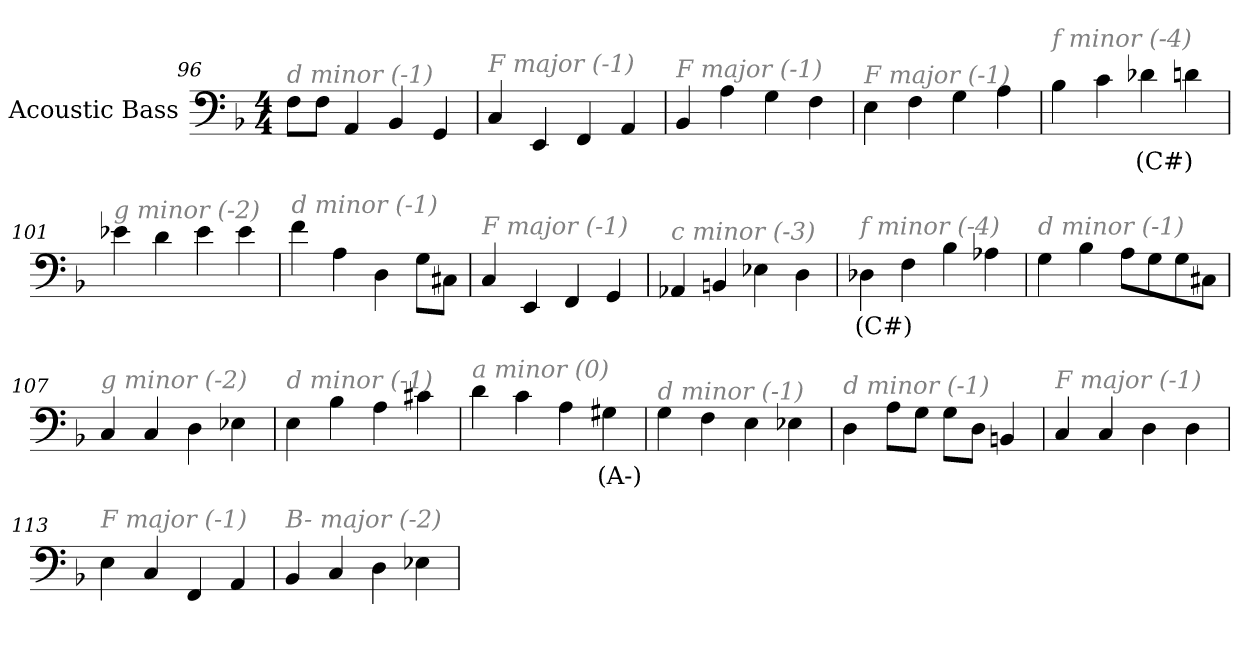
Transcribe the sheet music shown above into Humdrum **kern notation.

**kern	**text
*part1	*part1
*staff1	*staff1
*I"Acoustic Bass	*
*clefF4	*
*ITrd7c12	*
*k[b-]	*
*F:	*
*M4/4	*
=96	=96
!LO:TX:i:color=#808080:t=d minor (-1)	!
8FFL	.
8FFJ	.
4AAA	.
4BBB-	.
4GGG	.
=97	=97
!LO:TX:i:color=#808080:t=F major (-1)	!
4CC	.
4EEE	.
4FFF	.
4AAA	.
=98	=98
!LO:TX:i:color=#808080:t=F major (-1)	!
4BBB-	.
4AA	.
4GG	.
4FF	.
=99	=99
!LO:TX:i:color=#808080:t=F major (-1)	!
4EE	.
4FF	.
4GG	.
4AA	.
=100	=100
!LO:TX:i:color=#808080:t=f minor (-4)	!
4BB-	.
4C	.
4D-Xi	(C#)
4D	.
=101	=101
!LO:TX:i:color=#808080:t=g minor (-2)	!
4E-X	.
4D	.
4E-	.
4E-	.
=102	=102
!LO:TX:i:color=#808080:t=d minor (-1)	!
4F	.
4AA	.
4DD	.
8GGL	.
8CC#XJ	.
=103	=103
!LO:TX:i:color=#808080:t=F major (-1)	!
4CC	.
4EEE	.
4FFF	.
4GGG	.
=104	=104
!LO:TX:i:color=#808080:t=c minor (-3)	!
4AAA-X	.
4BBBn	.
4EE-X	.
4DD	.
=105	=105
!LO:TX:i:color=#808080:t=f minor (-4)	!
4DD-Xi	(C#)
4FF	.
4BB-	.
4AA-X	.
=106	=106
!LO:TX:i:color=#808080:t=d minor (-1)	!
4GG	.
4BB-	.
8AAL	.
8GG	.
8GG	.
8CC#XJ	.
=107	=107
!LO:TX:i:color=#808080:t=g minor (-2)	!
4CC	.
4CC	.
4DD	.
4EE-X	.
=108	=108
!LO:TX:i:color=#808080:t=d minor (-1)	!
4EE	.
4BB-	.
4AA	.
4C#X	.
=109	=109
!LO:TX:i:color=#808080:t=a minor (0)	!
4D	.
4C	.
4AA	.
4GG#Xi	(A-)
=110	=110
!LO:TX:i:color=#808080:t=d minor (-1)	!
4GG	.
4FF	.
4EE	.
4EE-X	.
=111	=111
!LO:TX:i:color=#808080:t=d minor (-1)	!
4DD	.
8AAL	.
8GGJ	.
8GGL	.
8DDJ	.
4BBBn	.
=112	=112
!LO:TX:i:color=#808080:t=F major (-1)	!
4CC	.
4CC	.
4DD	.
4DD	.
=113	=113
!LO:TX:i:color=#808080:t=F major (-1)	!
4EE	.
4CC	.
4FFF	.
4AAA	.
=114	=114
!LO:TX:i:color=#808080:t=B- major (-2)	!
4BBB-	.
4CC	.
4DD	.
4EE-X	.
=	=
*-	*-
